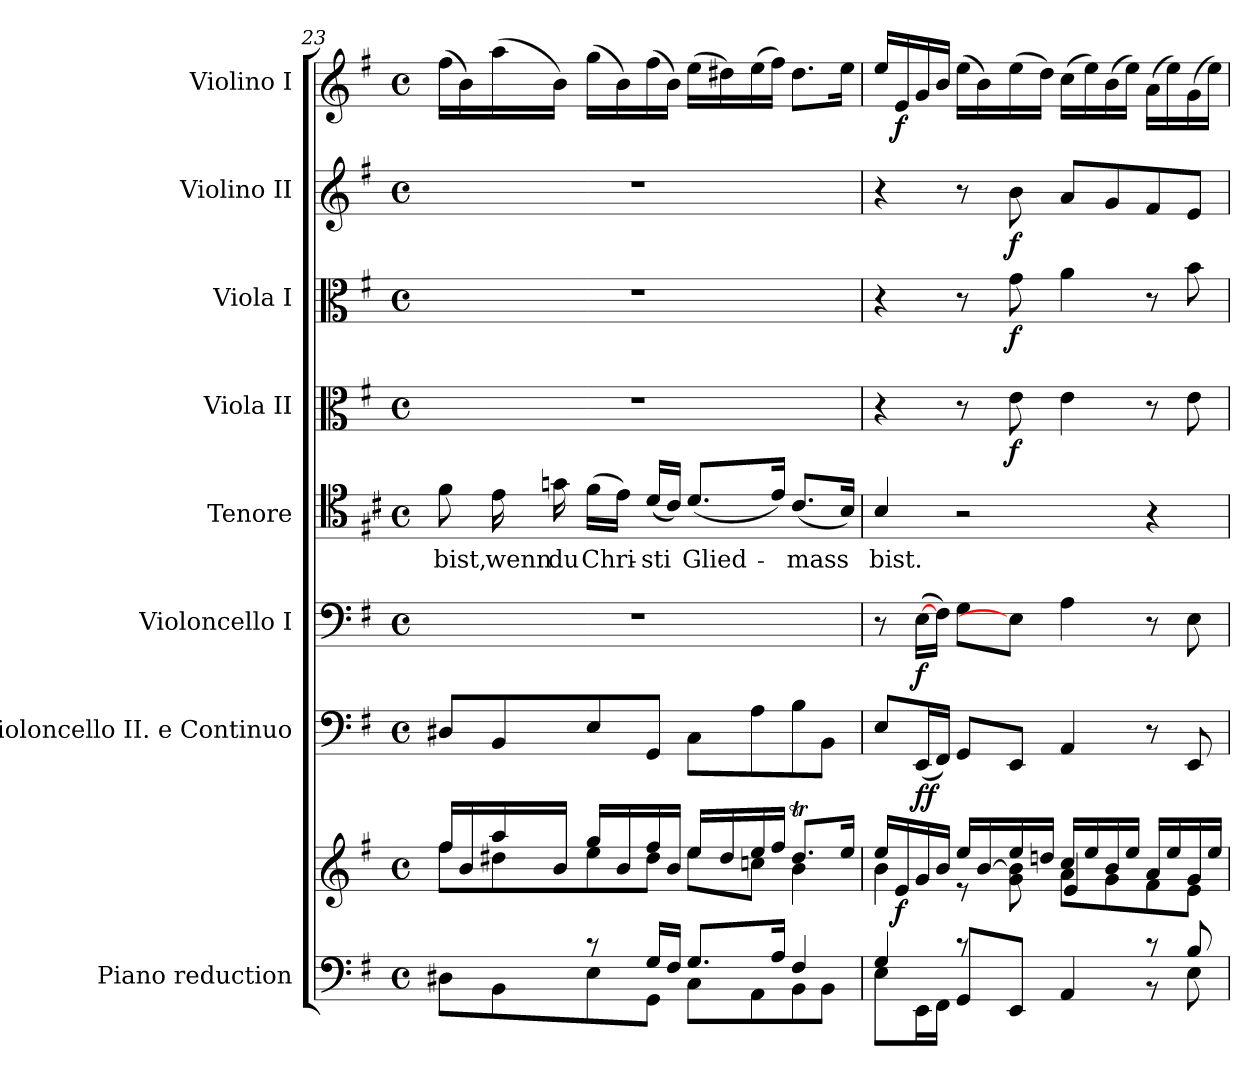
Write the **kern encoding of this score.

**kern	**kern	**dynam	**kern	**dynam	**kern	**dynam	**kern	**text	**kern	**dynam	**kern	**dynam	**kern	**dynam	**kern	**dynam
*part8	*part8	*part8	*part7	*part7	*part6	*part6	*part5	*part5	*part4	*part4	*part3	*part3	*part2	*part2	*part1	*part1
*staff9	*staff8	*staff8/9	*staff7	*staff7	*staff6	*staff6	*staff5	*staff5	*staff4	*staff4	*staff3	*staff3	*staff2	*staff2	*staff1	*staff1
*I"Piano reduction	*	*	*I"Violoncello II.  e Continuo	*	*I"Violoncello I	*	*I"Tenore	*	*I"Viola II	*	*I"Viola I	*	*I"Violino II	*	*I"Violino I	*
*I'Pno	*	*	*	*	*	*	*	*	*	*	*I'Vla	*	*I'Vln	*	*I'Vln	*
!!LO:PB:g=z
*clefF4	*clefG2	*	*clefF4	*	*clefF4	*	*clefC4	*	*clefC3	*	*clefC3	*	*clefG2	*	*clefG2	*
*	*	*	*ITrd7c12	*	*	*	*ITrd4c7	*	*	*	*	*	*	*	*	*
*k[f#]	*k[f#]	*	*k[f#]	*	*k[f#]	*	*k[f#]	*	*k[f#]	*	*k[f#]	*	*k[f#]	*	*k[f#]	*
*G:	*G:	*	*G:	*	*G:	*	*G:	*	*G:	*	*G:	*	*G:	*	*G:	*
*M4/4	*M4/4	*	*M4/4	*	*M4/4	*	*M4/4	*	*M4/4	*	*M4/4	*	*M4/4	*	*M4/4	*
*met(c)	*met(c)	*	*met(c)	*	*met(c)	*	*met(c)	*	*met(c)	*	*met(c)	*	*met(c)	*	*met(c)	*
=23	=23	=23	=23	=23	=23	=23	=23	=23	=23	=23	=23	=23	=23	=23	=23	=23
*^	*^	*	*	*	*	*	*	*	*	*	*	*	*	*	*	*
!	!	!	!	!	!	!	!	!	!	!LO:LY:b	!	!	!	!	!	!	!	!
4ryy	8D#X\L	16ff#/LL	8ff#\L	.	8DD#X/L	.	1r	.	8B\	bist,	1r	.	1r	.	1r	.	(16ff#\LL	.
.	.	16b/	.	.	.	.	.	.	.	.	.	.	.	.	.	.	16b\)	.
!	!	!	!	!	!	!	!	!	!	!LO:LY:b	!	!	!	!	!	!	!	!
.	8BB\	16aa/	8dd#X\	.	8BBB/	.	.	.	16A\	wenn	.	.	.	.	.	.	(16aa\	.
!	!	!	!	!	!	!	!	!	!	!LO:LY:b	!	!	!	!	!	!	!	!
.	.	16b/JJ	.	.	.	.	.	.	16cni\	du	.	.	.	.	.	.	16b\JJ)	.
!	!	!	!	!	!	!	!	!	!	!LO:LY:b	!	!	!	!	!	!	!	!
8r	8E\	16gg/LL	8ee\	.	8EE/	.	.	.	(16B\LL	Chri-	.	.	.	.	.	.	(16gg\LL	.
.	.	16b/	.	.	.	.	.	.	16A\JJ)	.	.	.	.	.	.	.	16b\)	.
!	!	!	!	!	!	!	!	!	!	!LO:LY:b	!	!	!	!	!	!	!	!
16G/LL	8GG\J	16ff#/	8dd#\J	.	8GGG/J	.	.	.	(16G/LL	sti	.	.	.	.	.	.	(16ff#\	.
16F#/JJ	.	16b/JJ	.	.	.	.	.	.	16F#/JJ)	.	.	.	.	.	.	.	16b\JJ)	.
!	!	!	!	!	!	!	!	!	!	!LO:LY:b	!	!	!	!	!	!	!	!
8.G/L	8C\L	16ee/LL	8ee\L	.	8CC\L	.	.	.	(8.G/L	Glied-	.	.	.	.	.	.	(16ee\LL	.
.	.	16dd#/	.	.	.	.	.	.	.	.	.	.	.	.	.	.	16dd#X\)	.
.	8AA\	16ee/	8ccn\J	.	8AA\	.	.	.	.	.	.	.	.	.	.	.	(16ee\	.
16A/Jk	.	16ff#/JJ	.	.	.	.	.	.	16A/Jk)	.	.	.	.	.	.	.	16ff#\JJ)	.
!	!	!	!	!	!	!	!	!	!	!LO:LY:b	!	!	!	!	!	!	!	!
4F#/	8BB\	8.dd#t/L	4b\	.	8BB\	.	.	.	(8.F#/L	mass	.	.	.	.	.	.	8.dd#\L	.
.	8BB\J	.	.	.	8BBB\J	.	.	.	.	.	.	.	.	.	.	.	.	.
.	.	16ee/Jk	.	.	.	.	.	.	16E/Jk)	.	.	.	.	.	.	.	16ee\Jk	.
=24	=24	=24	=24	=24	=24	=24	=24	=24	=24	=24	=24	=24	=24	=24	=24	=24	=24	=24
*	*	*	*^	*	*	*	*	*	*	*	*	*	*	*	*	*	*	*
!	!	!	!	!	!	!	!	!	!	!	!LO:LY:b	!	!	!	!	!	!	!	!
4G/	8E\L	16ee/LL	4b\	2ryy	.	8EE/L	.	8r	.	4E/	bist.	4r	.	4r	.	4r	.	16ee/LL	.
!	!	!	!	!	!LO:DY:b	!	!	!	!	!	!	!	!	!	!	!	!	!	!LO:DY:b
.	.	16e/	.	.	f	.	.	.	.	.	.	.	.	.	.	.	.	16e/	f
!	!	!	!	!	!	!	!LO:DY:b	!	!	!	!	!	!	!	!	!	!	!	!
!	!	!	!	!	!	!	!LO:DY:n=1:b	!	!LO:DY:b	!	!	!	!	!	!	!	!	!	!
.	16EE\L	16g/	.	.	.	(16EEE/L	f f	([16E\LL	f	.	.	.	.	.	.	.	.	16g/	.
.	16FF#\JJ	16b/JJ	.	.	.	16FFF#/JJ)	.	16F#\JJ)	.	.	.	.	.	.	.	.	.	16b/JJ	.
8r	8GG/L	16ee/LL	8r	.	.	8GGG/L	.	8G\L	.	2r	.	8r	.	8r	.	8r	.	(16ee\LL	.
.	.	[<16b/	.	.	.	.	.	.	.	.	.	.	.	.	.	.	.	16b\)	.
!	!	!	!	!	!	!	!	!	!	!	!	!	!LO:DY:b	!	!LO:DY:b	!	!LO:DY:b	!	!
8ryy	8EE/J	16ee/	8g\ 8b\]	.	.	8EEE/J	.	8E\J]	.	.	.	8e\	f	8g\	f	8b\	f	(16ee\	.
.	.	16ddn/JJ	.	.	.	.	.	.	.	.	.	.	.	.	.	.	.	16dd\JJ)	.
4ryy	4AA/	16cc/LL	8a\L	4e/	.	4AAA/	.	4A\	.	.	.	4e\	.	4a\	.	8a/L	.	(16cc\LL	.
.	.	16ee/	.	.	.	.	.	.	.	.	.	.	.	.	.	.	.	16ee\)	.
.	.	16b/	8g\	.	.	.	.	.	.	.	.	.	.	.	.	8g/	.	(16b\	.
.	.	16ee/JJ	.	.	.	.	.	.	.	.	.	.	.	.	.	.	.	16ee\JJ)	.
8r	8r	16a/LL	8f#\	4ryy	.	8r	.	8r	.	4r	.	8r	.	8r	.	8f#/	.	(16a\LL	.
.	.	16ee/	.	.	.	.	.	.	.	.	.	.	.	.	.	.	.	16ee\)	.
8B/	8E\	16g/	8e\J	.	.	8EEE/	.	8E\	.	.	.	8e\	.	8b\	.	8e/J	.	(16g\	.
.	.	16ee/JJ	.	.	.	.	.	.	.	.	.	.	.	.	.	.	.	16ee\JJ)	.
*v	*v	*	*	*	*	*	*	*	*	*	*	*	*	*	*	*	*	*	*
*	*v	*v	*v	*	*	*	*	*	*	*	*	*	*	*	*	*	*	*
=	=	=	=	=	=	=	=	=	=	=	=	=	=	=	=	=
*-	*-	*-	*-	*-	*-	*-	*-	*-	*-	*-	*-	*-	*-	*-	*-	*-
